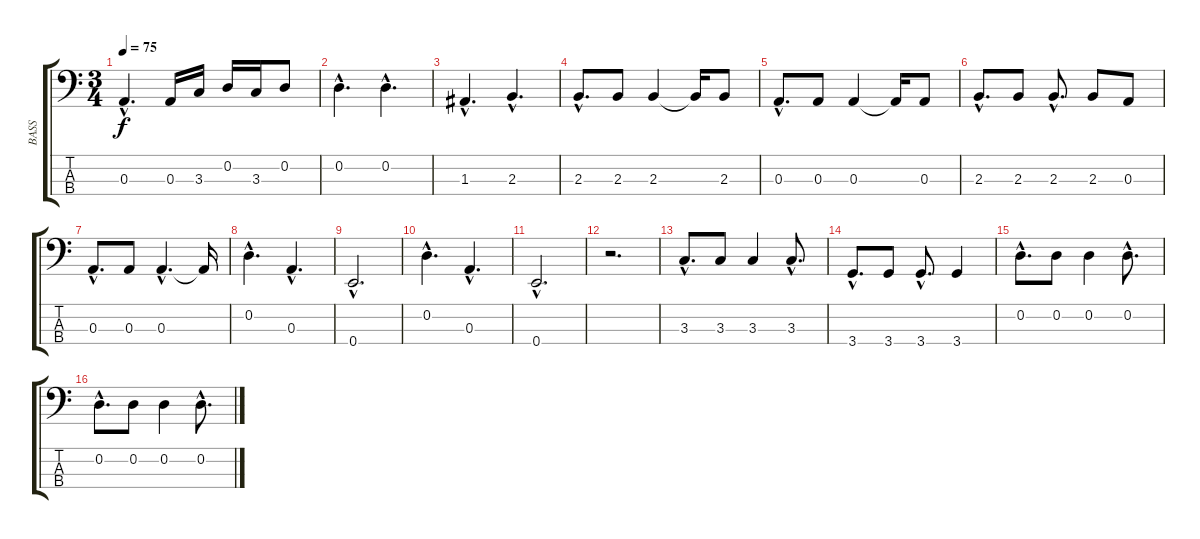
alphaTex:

\track ("BASS" "BASS") {instrument electricbasspick}
\staff {score tabs}
\tuning (G2 D2 A1 E1) {hide}
\ts (3 4)
\tempo 75
\clef f4
\ks c
0.3{hac}.4{d dy f} 0.3.16 3.3.16 0.2.16 3.3.16 0.2.8 |
0.2{hac}.4{d} 0.2{hac}.4{d} |
1.3{hac}.4{d} 2.3{hac}.4{d} |
2.3{hac}.8{d} 2.3.8 2.3.4 2.3{t}.16 2.3.8 |
0.3{hac}.8{d} 0.3.8 0.3.4 0.3{t}.16 0.3.8 |
2.3{hac}.8{d} 2.3.8 2.3{hac}.8{d} 2.3.8 0.3.8 |
0.3{hac}.8{d} 0.3.8 0.3{hac}.4{d} 0.3{t}.16 |
0.2{hac}.4{d} 0.3{hac}.4{d} |
0.4{hac}.2{d} |
0.2{hac}.4{d} 0.3{hac}.4{d} |
0.4{hac}.2{d} |
r.2{d} |
3.3{hac}.8{d} 3.3.8 3.3.4 3.3{hac}.8{d} |
3.4{hac}.8{d} 3.4.8 3.4{hac}.8{d} 3.4.4 |
0.2{hac}.8{d} 0.2.8 0.2.4 0.2{hac}.8{d} |
0.2{hac}.8{d} 0.2.8 0.2.4 0.2{hac}.8{d}
